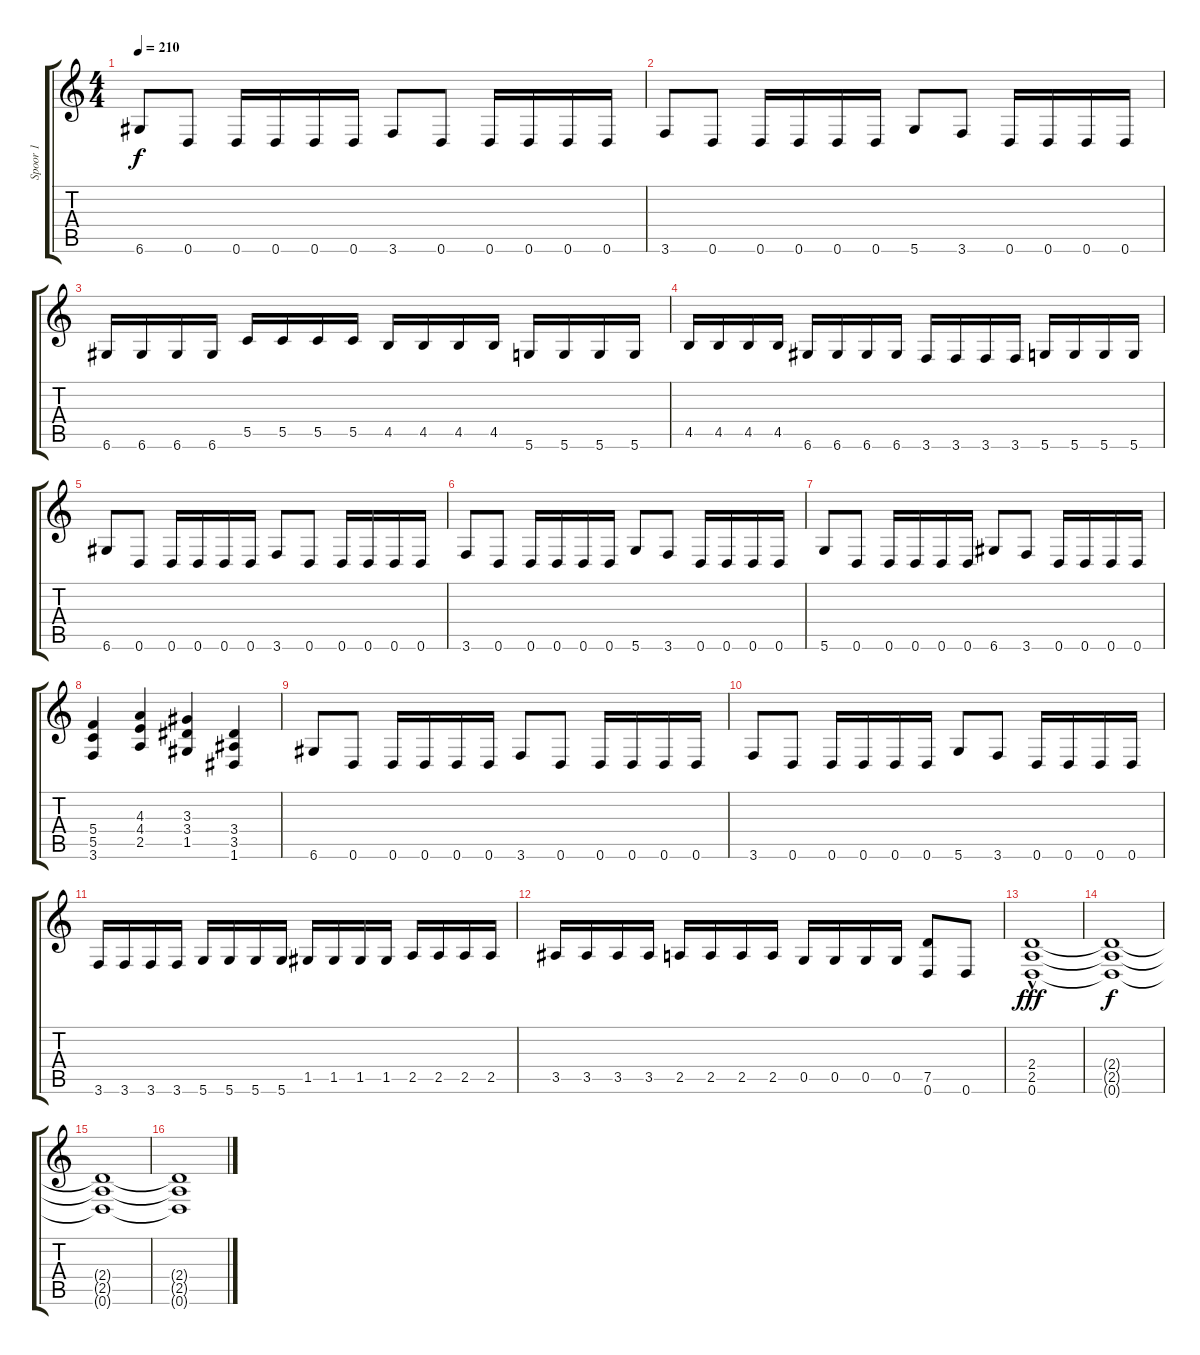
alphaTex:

\track ("Spoor 1" "Spoor 1") {instrument distortionguitar}
\staff {score tabs}
\tuning (D4 A3 F3 C3 G2 D2) {hide}
\ts (4 4)
\tempo 210
\clef g2
\ks c
6.6.8{dy f} 0.6.8 0.6.16 0.6.16 0.6.16 0.6.16 3.6.8 0.6.8 0.6.16 0.6.16 0.6.16 0.6.16 |
3.6.8 0.6.8 0.6.16 0.6.16 0.6.16 0.6.16 5.6.8 3.6.8 0.6.16 0.6.16 0.6.16 0.6.16 |
6.6.16 6.6.16 6.6.16 6.6.16 5.5.16 5.5.16 5.5.16 5.5.16 4.5.16 4.5.16 4.5.16 4.5.16 5.6.16 5.6.16 5.6.16 5.6.16 |
4.5.16 4.5.16 4.5.16 4.5.16 6.6.16 6.6.16 6.6.16 6.6.16 3.6.16 3.6.16 3.6.16 3.6.16 5.6.16 5.6.16 5.6.16 5.6.16 |
6.6.8 0.6.8 0.6.16 0.6.16 0.6.16 0.6.16 3.6.8 0.6.8 0.6.16 0.6.16 0.6.16 0.6.16 |
3.6.8 0.6.8 0.6.16 0.6.16 0.6.16 0.6.16 5.6.8 3.6.8 0.6.16 0.6.16 0.6.16 0.6.16 |
5.6.8 0.6.8 0.6.16 0.6.16 0.6.16 0.6.16 6.6.8 3.6.8 0.6.16 0.6.16 0.6.16 0.6.16 |
(5.4 5.5 3.6).4 (4.3 4.4 2.5).4 (3.3 3.4 1.5).4 (3.4 3.5 1.6).4 |
6.6.8 0.6.8 0.6.16 0.6.16 0.6.16 0.6.16 3.6.8 0.6.8 0.6.16 0.6.16 0.6.16 0.6.16 |
3.6.8 0.6.8 0.6.16 0.6.16 0.6.16 0.6.16 5.6.8 3.6.8 0.6.16 0.6.16 0.6.16 0.6.16 |
3.6.16 3.6.16 3.6.16 3.6.16 5.6.16 5.6.16 5.6.16 5.6.16 1.5.16 1.5.16 1.5.16 1.5.16 2.5.16 2.5.16 2.5.16 2.5.16 |
3.5.16 3.5.16 3.5.16 3.5.16 2.5.16 2.5.16 2.5.16 2.5.16 0.5.16 0.5.16 0.5.16 0.5.16 (7.5 0.6).8 0.6.8 |
(2.4{hac} 2.5{hac} 0.6{hac}).1{dy fff} |
(2.4{t} 2.5{t} 0.6{t}).1{dy f} |
(2.4{t} 2.5{t} 0.6{t}).1 |
(2.4{t} 2.5{t} 0.6{t}).1
